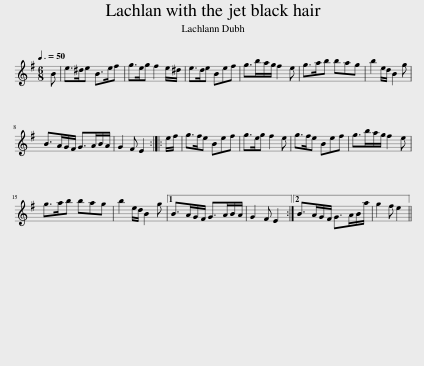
X:1
L:1/8
Q:3/8=50
M:6/8
I:linebreak $
K:Emin
V:1 treble
V:1
 B | e>^de B>ef | g>eg f2 e/^d/ | e>de Bef | g>ba/g/ f2 e | %5
 g>ab bag | b2 e/d/ B2 g |$ B>AG/F/ G>AB/A/ | G2 F E2 :: e/f/ | %10
 g>fe Bef | g>eg f2 e | g>fe Bef | g>ba/g/ f2 e |$ g>ab bag | %15
 b2 e/d/ B2 g |1 B>AG/F/ G>AB/A/ | G2 F E2 :|2 B>AG/F/ G>AB/a/ | g2 f e2 || %20
